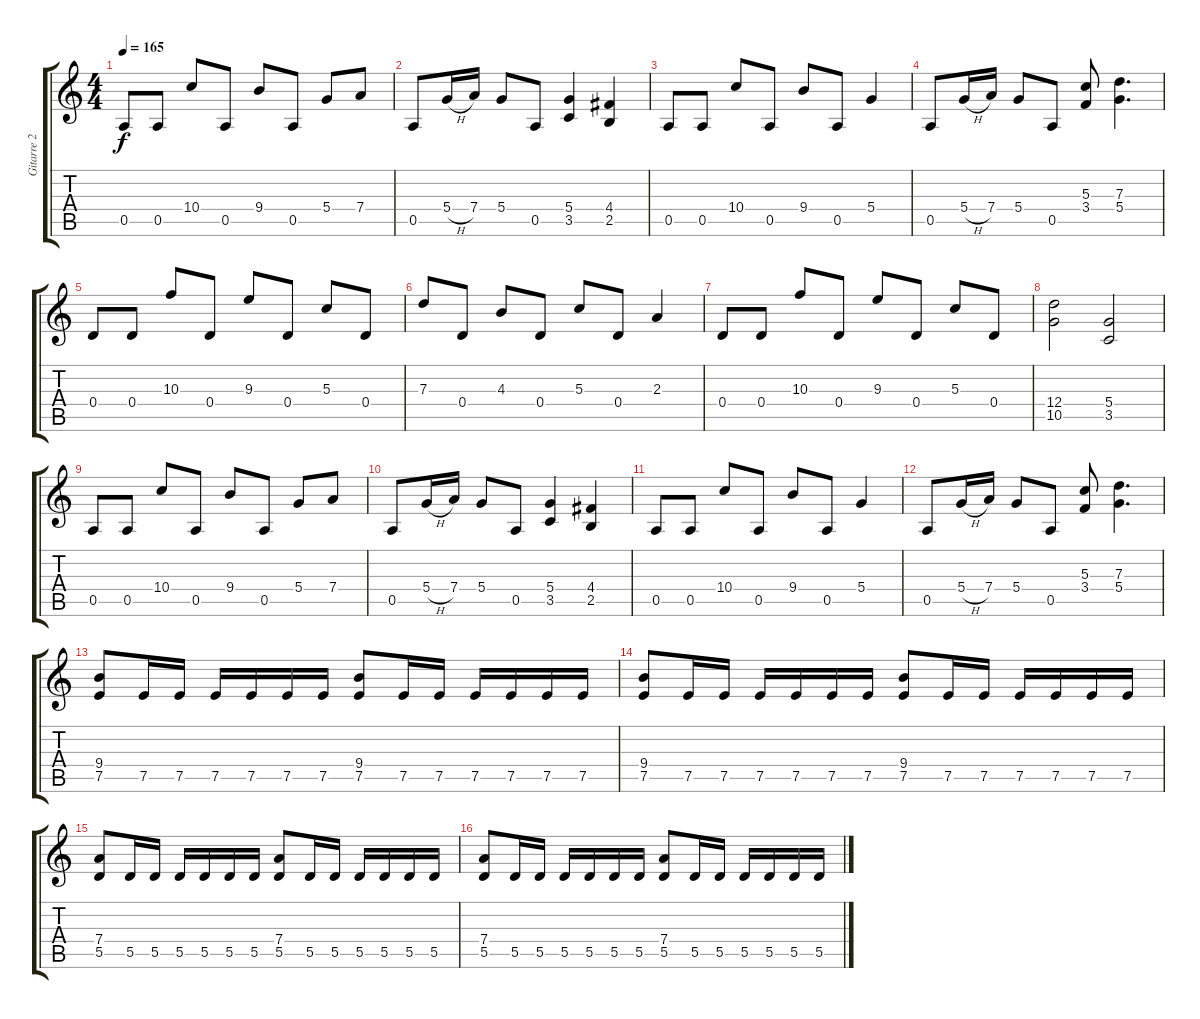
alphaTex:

\track ("Gitarre 2" "Gitarre 2") {instrument overdrivenguitar}
\staff {score tabs}
\tuning (E4 B3 G3 D3 A2 E2) {hide}
\ts (4 4)
\tempo 165
\clef g2
\ks c
0.5.8{dy f} 0.5.8 10.4.8 0.5.8 9.4.8 0.5.8 5.4.8 7.4.8 |
0.5.8 5.4{h}.16 7.4.16 5.4.8 0.5.8 (5.4 3.5).4 (4.4 2.5).4 |
0.5.8 0.5.8 10.4.8 0.5.8 9.4.8 0.5.8 5.4.4 |
0.5.8 5.4{h}.16 7.4.16 5.4.8 0.5.8 (5.3 3.4).8 (7.3 5.4).4{d} |
0.4.8 0.4.8 10.3.8 0.4.8 9.3.8 0.4.8 5.3.8 0.4.8 |
7.3.8 0.4.8 4.3.8 0.4.8 5.3.8 0.4.8 2.3.4 |
0.4.8 0.4.8 10.3.8 0.4.8 9.3.8 0.4.8 5.3.8 0.4.8 |
(12.4 10.5).2 (5.4 3.5).2 |
0.5.8 0.5.8 10.4.8 0.5.8 9.4.8 0.5.8 5.4.8 7.4.8 |
0.5.8 5.4{h}.16 7.4.16 5.4.8 0.5.8 (5.4 3.5).4 (4.4 2.5).4 |
0.5.8 0.5.8 10.4.8 0.5.8 9.4.8 0.5.8 5.4.4 |
0.5.8 5.4{h}.16 7.4.16 5.4.8 0.5.8 (5.3 3.4).8 (7.3 5.4).4{d} |
(9.4 7.5).8 7.5.16 7.5.16 7.5.16 7.5.16 7.5.16 7.5.16 (9.4 7.5).8 7.5.16 7.5.16 7.5.16 7.5.16 7.5.16 7.5.16 |
(9.4 7.5).8 7.5.16 7.5.16 7.5.16 7.5.16 7.5.16 7.5.16 (9.4 7.5).8 7.5.16 7.5.16 7.5.16 7.5.16 7.5.16 7.5.16 |
(7.4 5.5).8 5.5.16 5.5.16 5.5.16 5.5.16 5.5.16 5.5.16 (7.4 5.5).8 5.5.16 5.5.16 5.5.16 5.5.16 5.5.16 5.5.16 |
(7.4 5.5).8 5.5.16 5.5.16 5.5.16 5.5.16 5.5.16 5.5.16 (7.4 5.5).8 5.5.16 5.5.16 5.5.16 5.5.16 5.5.16 5.5.16
